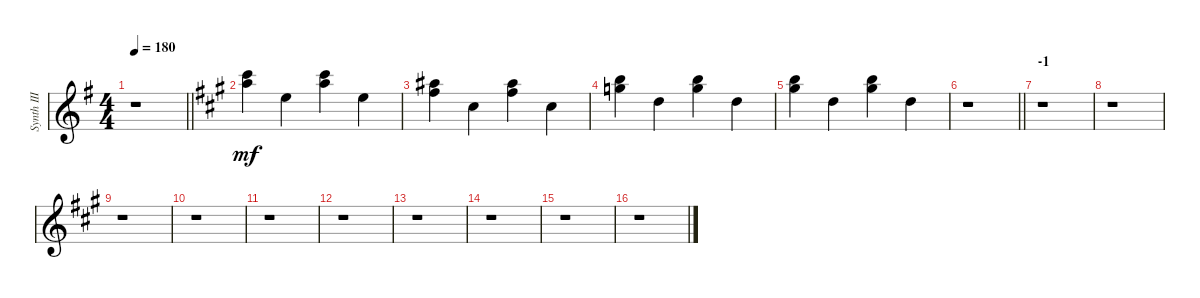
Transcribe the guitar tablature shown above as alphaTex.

\track ("Synth III (Flute)" "Synth III ") {instrument flute}
\staff {score}
\tuning (E4 B3 G3 D3 A2 E2 B1) {hide}
\ts (4 4)
\tempo 180
\clef g2
\barLineRight lightlight
\ks g
r.1{dy mf} |
\section ("" "")
\ks a
(17.1 26.2).4 12.1.4 (17.1 26.2).4 12.1.4 |
(18.1 19.2).4 9.1.4 (18.1 19.2).4 9.1.4 |
(15.1 24.2).4 10.1.4 (15.1 24.2).4 10.1.4 |
(16.1 24.2).4 10.1.4 (16.1 24.2).4 10.1.4 |
\barLineRight lightlight
r.1 |
\section ("" "-1")
r.1 |
r.1 |
r.1 |
r.1 |
r.1 |
r.1 |
r.1 |
r.1 |
r.1 |
r.1
